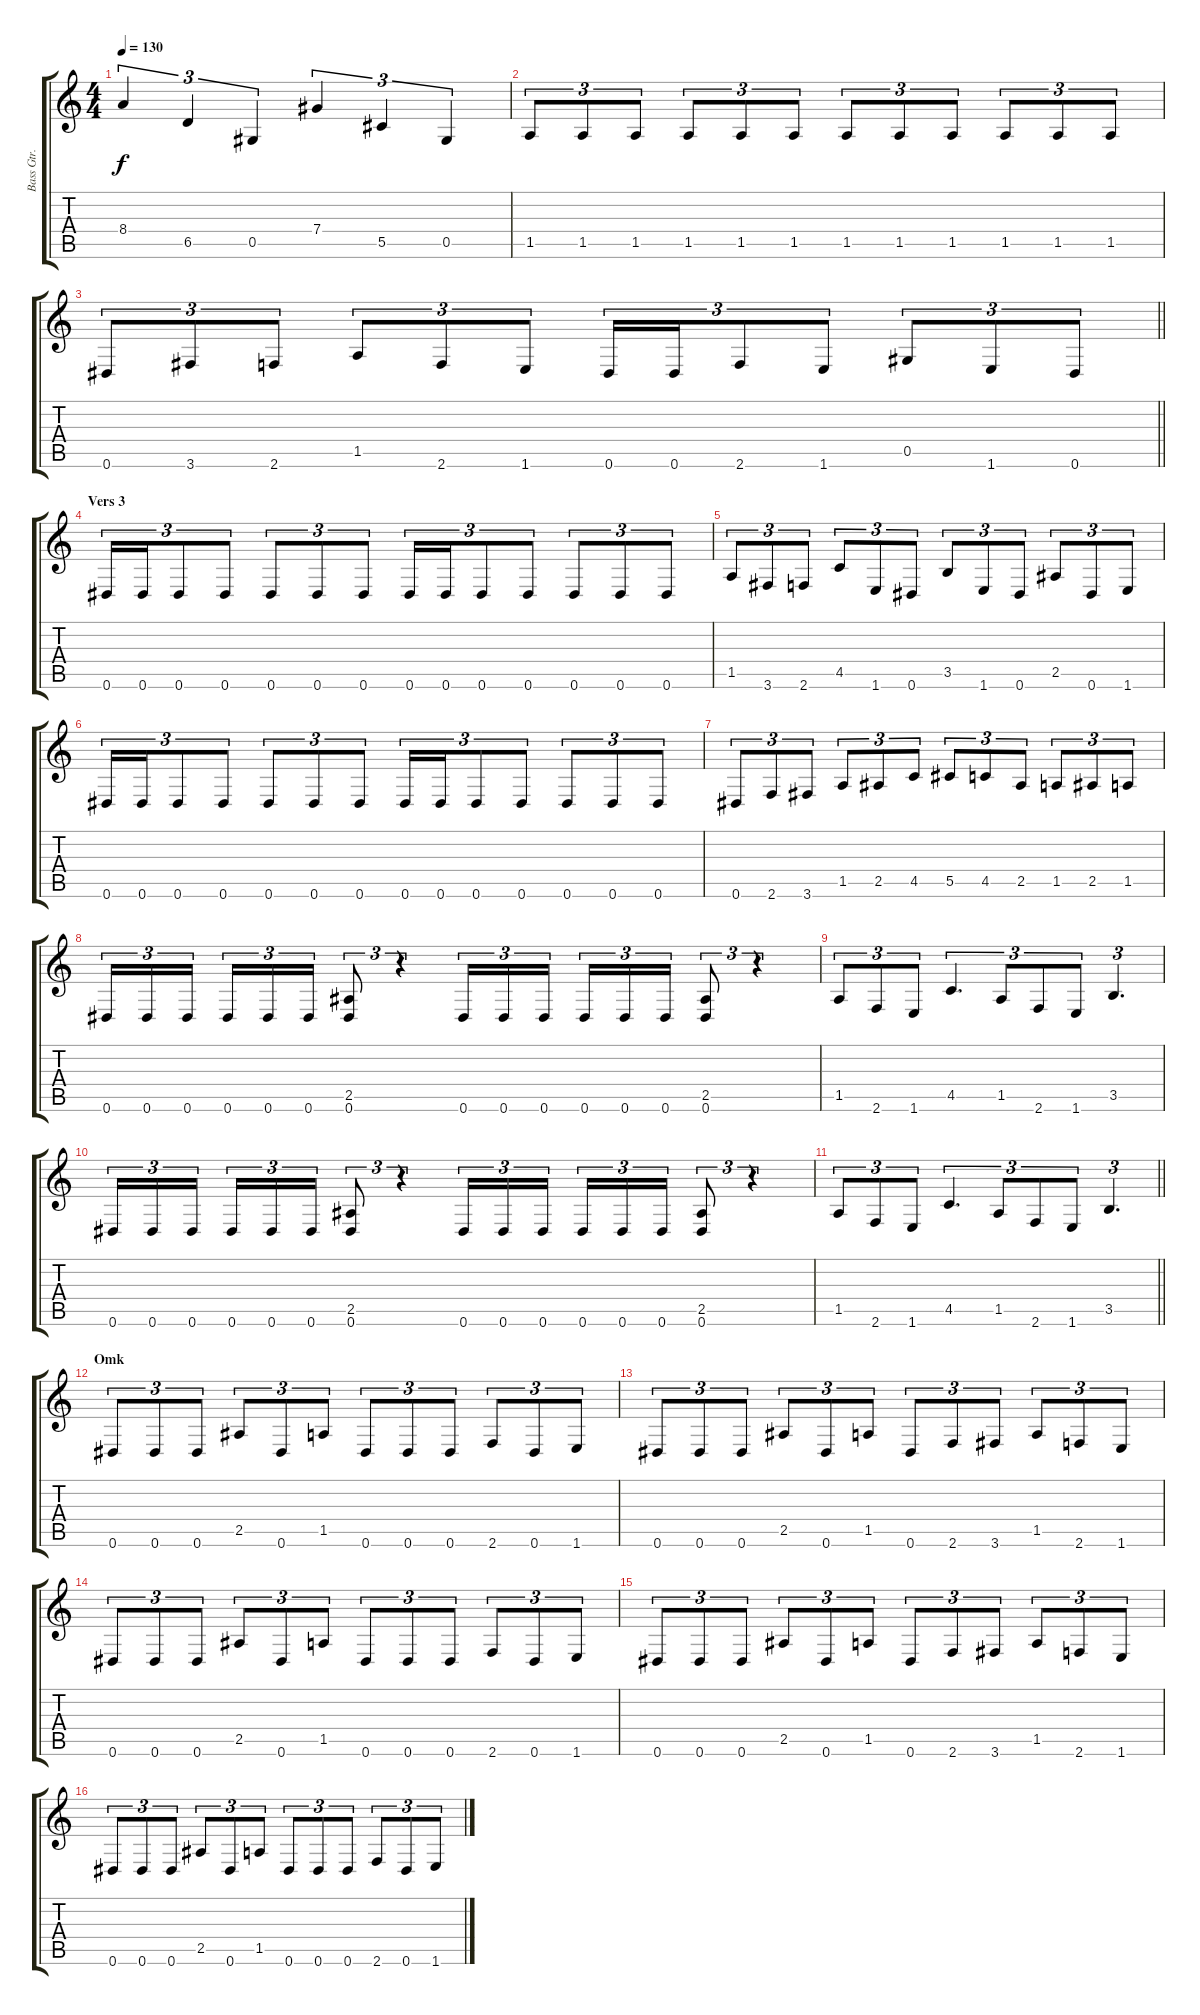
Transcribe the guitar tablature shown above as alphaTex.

\track ("Bass Gtr." "Bass Gtr.") {instrument electricbassfinger}
\staff {score tabs}
\tuning (Eb4 Bb3 Gb3 Db3 Ab2 Eb2) {hide}
\ts (4 4)
\tempo 130
\clef g2
\ks c
8.4.4{tu (3 2) dy f} 6.5.4{tu (3 2)} 0.5.4{tu (3 2)} 7.4.4{tu (3 2)} 5.5.4{tu (3 2)} 0.5.4{tu (3 2)} |
1.5.8{tu (3 2)} 1.5.8{tu (3 2)} 1.5.8{tu (3 2)} 1.5.8{tu (3 2)} 1.5.8{tu (3 2)} 1.5.8{tu (3 2)} 1.5.8{tu (3 2)} 1.5.8{tu (3 2)} 1.5.8{tu (3 2)} 1.5.8{tu (3 2)} 1.5.8{tu (3 2)} 1.5.8{tu (3 2)} |
\barLineRight lightlight
0.6.8{tu (3 2)} 3.6.8{tu (3 2)} 2.6.8{tu (3 2)} 1.5.8{tu (3 2)} 2.6.8{tu (3 2)} 1.6.8{tu (3 2)} 0.6.16{tu (3 2)} 0.6.16{tu (3 2)} 2.6.8{tu (3 2)} 1.6.8{tu (3 2)} 0.5.8{tu (3 2)} 1.6.8{tu (3 2)} 0.6.8{tu (3 2)} |
\section ("" "Vers 3")
0.6.16{tu (3 2)} 0.6.16{tu (3 2)} 0.6.8{tu (3 2)} 0.6.8{tu (3 2)} 0.6.8{tu (3 2)} 0.6.8{tu (3 2)} 0.6.8{tu (3 2)} 0.6.16{tu (3 2)} 0.6.16{tu (3 2)} 0.6.8{tu (3 2)} 0.6.8{tu (3 2)} 0.6.8{tu (3 2)} 0.6.8{tu (3 2)} 0.6.8{tu (3 2)} |
1.5.8{tu (3 2)} 3.6.8{tu (3 2)} 2.6.8{tu (3 2)} 4.5.8{tu (3 2)} 1.6.8{tu (3 2)} 0.6.8{tu (3 2)} 3.5.8{tu (3 2)} 1.6.8{tu (3 2)} 0.6.8{tu (3 2)} 2.5.8{tu (3 2)} 0.6.8{tu (3 2)} 1.6.8{tu (3 2)} |
0.6.16{tu (3 2)} 0.6.16{tu (3 2)} 0.6.8{tu (3 2)} 0.6.8{tu (3 2)} 0.6.8{tu (3 2)} 0.6.8{tu (3 2)} 0.6.8{tu (3 2)} 0.6.16{tu (3 2)} 0.6.16{tu (3 2)} 0.6.8{tu (3 2)} 0.6.8{tu (3 2)} 0.6.8{tu (3 2)} 0.6.8{tu (3 2)} 0.6.8{tu (3 2)} |
0.6.8{tu (3 2)} 2.6.8{tu (3 2)} 3.6.8{tu (3 2)} 1.5.8{tu (3 2)} 2.5.8{tu (3 2)} 4.5.8{tu (3 2)} 5.5.8{tu (3 2)} 4.5.8{tu (3 2)} 2.5.8{tu (3 2)} 1.5.8{tu (3 2)} 2.5.8{tu (3 2)} 1.5.8{tu (3 2)} |
0.6.16{tu (3 2)} 0.6.16{tu (3 2)} 0.6.16{tu (3 2) beam splitsecondary} 0.6.16{tu (3 2)} 0.6.16{tu (3 2)} 0.6.16{tu (3 2)} (2.5 0.6).8{tu (3 2)} r.4{tu (3 2)} 0.6.16{tu (3 2)} 0.6.16{tu (3 2)} 0.6.16{tu (3 2) beam splitsecondary} 0.6.16{tu (3 2)} 0.6.16{tu (3 2)} 0.6.16{tu (3 2)} (2.5 0.6).8{tu (3 2)} r.4{tu (3 2)} |
1.5.8{tu (3 2)} 2.6.8{tu (3 2)} 1.6.8{tu (3 2)} 4.5.4{d tu (3 2)} 1.5.8{tu (3 2)} 2.6.8{tu (3 2)} 1.6.8{tu (3 2)} 3.5.4{d tu (3 2)} |
0.6.16{tu (3 2)} 0.6.16{tu (3 2)} 0.6.16{tu (3 2) beam splitsecondary} 0.6.16{tu (3 2)} 0.6.16{tu (3 2)} 0.6.16{tu (3 2)} (2.5 0.6).8{tu (3 2)} r.4{tu (3 2)} 0.6.16{tu (3 2)} 0.6.16{tu (3 2)} 0.6.16{tu (3 2) beam splitsecondary} 0.6.16{tu (3 2)} 0.6.16{tu (3 2)} 0.6.16{tu (3 2)} (2.5 0.6).8{tu (3 2)} r.4{tu (3 2)} |
\barLineRight lightlight
1.5.8{tu (3 2)} 2.6.8{tu (3 2)} 1.6.8{tu (3 2)} 4.5.4{d tu (3 2)} 1.5.8{tu (3 2)} 2.6.8{tu (3 2)} 1.6.8{tu (3 2)} 3.5.4{d tu (3 2)} |
\section ("" "Omk")
0.6.8{tu (3 2)} 0.6.8{tu (3 2)} 0.6.8{tu (3 2)} 2.5.8{tu (3 2)} 0.6.8{tu (3 2)} 1.5.8{tu (3 2)} 0.6.8{tu (3 2)} 0.6.8{tu (3 2)} 0.6.8{tu (3 2)} 2.6.8{tu (3 2)} 0.6.8{tu (3 2)} 1.6.8{tu (3 2)} |
0.6.8{tu (3 2)} 0.6.8{tu (3 2)} 0.6.8{tu (3 2)} 2.5.8{tu (3 2)} 0.6.8{tu (3 2)} 1.5.8{tu (3 2)} 0.6.8{tu (3 2)} 2.6.8{tu (3 2)} 3.6.8{tu (3 2)} 1.5.8{tu (3 2)} 2.6.8{tu (3 2)} 1.6.8{tu (3 2)} |
0.6.8{tu (3 2)} 0.6.8{tu (3 2)} 0.6.8{tu (3 2)} 2.5.8{tu (3 2)} 0.6.8{tu (3 2)} 1.5.8{tu (3 2)} 0.6.8{tu (3 2)} 0.6.8{tu (3 2)} 0.6.8{tu (3 2)} 2.6.8{tu (3 2)} 0.6.8{tu (3 2)} 1.6.8{tu (3 2)} |
0.6.8{tu (3 2)} 0.6.8{tu (3 2)} 0.6.8{tu (3 2)} 2.5.8{tu (3 2)} 0.6.8{tu (3 2)} 1.5.8{tu (3 2)} 0.6.8{tu (3 2)} 2.6.8{tu (3 2)} 3.6.8{tu (3 2)} 1.5.8{tu (3 2)} 2.6.8{tu (3 2)} 1.6.8{tu (3 2)} |
0.6.8{tu (3 2)} 0.6.8{tu (3 2)} 0.6.8{tu (3 2)} 2.5.8{tu (3 2)} 0.6.8{tu (3 2)} 1.5.8{tu (3 2)} 0.6.8{tu (3 2)} 0.6.8{tu (3 2)} 0.6.8{tu (3 2)} 2.6.8{tu (3 2)} 0.6.8{tu (3 2)} 1.6.8{tu (3 2)}
